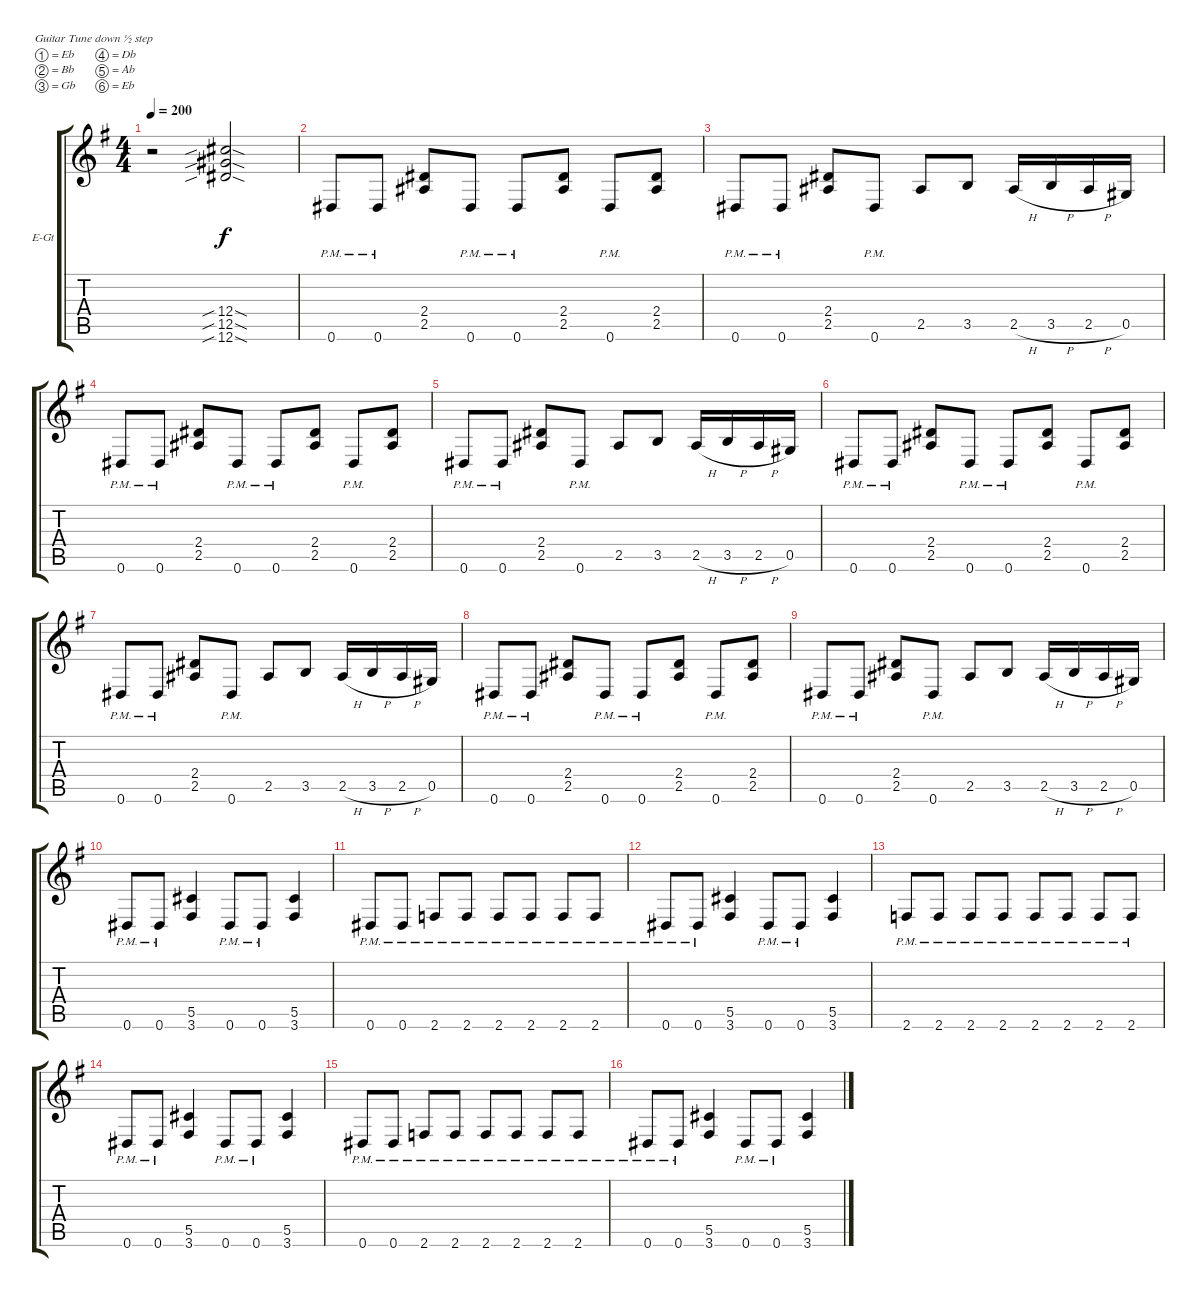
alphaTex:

\bracketExtendMode groupsimilarinstruments
\firstSystemTrackNameOrientation horizontal
\otherSystemsTrackNameOrientation horizontal
\track ("Michael Paget" "E-Gt") {instrument distortionguitar}
\staff {score tabs}
\tuning (Eb4 Bb3 Gb3 Db3 Ab2 Eb2)
\ts (4 4)
\tempo 200
\clef g2
\ks g
r.2{dy f} (12.5{sib sod} 12.6{sib sod} 12.4{sib sod}).2 |
0.6{pm}.8 0.6{pm}.8 (2.4 2.5).8 0.6{pm}.8 0.6{pm}.8 (2.4 2.5).8 0.6{pm}.8 (2.4 2.5).8 |
0.6{pm}.8 0.6{pm}.8 (2.4 2.5).8 0.6{pm}.8 2.5.8 3.5.8 2.5{h}.16 3.5{h}.16 2.5{h}.16 0.5.16 |
0.6{pm}.8 0.6{pm}.8 (2.4 2.5).8 0.6{pm}.8 0.6{pm}.8 (2.4 2.5).8 0.6{pm}.8 (2.4 2.5).8 |
0.6{pm}.8 0.6{pm}.8 (2.4 2.5).8 0.6{pm}.8 2.5.8 3.5.8 2.5{h}.16 3.5{h}.16 2.5{h}.16 0.5.16 |
0.6{pm}.8 0.6{pm}.8 (2.4 2.5).8 0.6{pm}.8 0.6{pm}.8 (2.4 2.5).8 0.6{pm}.8 (2.4 2.5).8 |
0.6{pm}.8 0.6{pm}.8 (2.4 2.5).8 0.6{pm}.8 2.5.8 3.5.8 2.5{h}.16 3.5{h}.16 2.5{h}.16 0.5.16 |
0.6{pm}.8 0.6{pm}.8 (2.4 2.5).8 0.6{pm}.8 0.6{pm}.8 (2.4 2.5).8 0.6{pm}.8 (2.4 2.5).8 |
0.6{pm}.8 0.6{pm}.8 (2.4 2.5).8 0.6{pm}.8 2.5.8 3.5.8 2.5{h}.16 3.5{h}.16 2.5{h}.16 0.5.16 |
0.6{pm}.8 0.6{pm}.8 (5.5 3.6).4 0.6{pm}.8 0.6{pm}.8 (5.5 3.6).4 |
0.6{pm}.8 0.6{pm}.8 2.6{pm}.8 2.6{pm}.8 2.6{pm}.8 2.6{pm}.8 2.6{pm}.8 2.6{pm}.8 |
0.6{pm}.8 0.6{pm}.8 (5.5 3.6).4 0.6{pm}.8 0.6{pm}.8 (5.5 3.6).4 |
2.6{pm}.8 2.6{pm}.8 2.6{pm}.8 2.6{pm}.8 2.6{pm}.8 2.6{pm}.8 2.6{pm}.8 2.6{pm}.8 |
0.6{pm}.8 0.6{pm}.8 (5.5 3.6).4 0.6{pm}.8 0.6{pm}.8 (5.5 3.6).4 |
0.6{pm}.8 0.6{pm}.8 2.6{pm}.8 2.6{pm}.8 2.6{pm}.8 2.6{pm}.8 2.6{pm}.8 2.6{pm}.8 |
0.6{pm}.8 0.6{pm}.8 (5.5 3.6).4 0.6{pm}.8 0.6{pm}.8 (5.5 3.6).4
